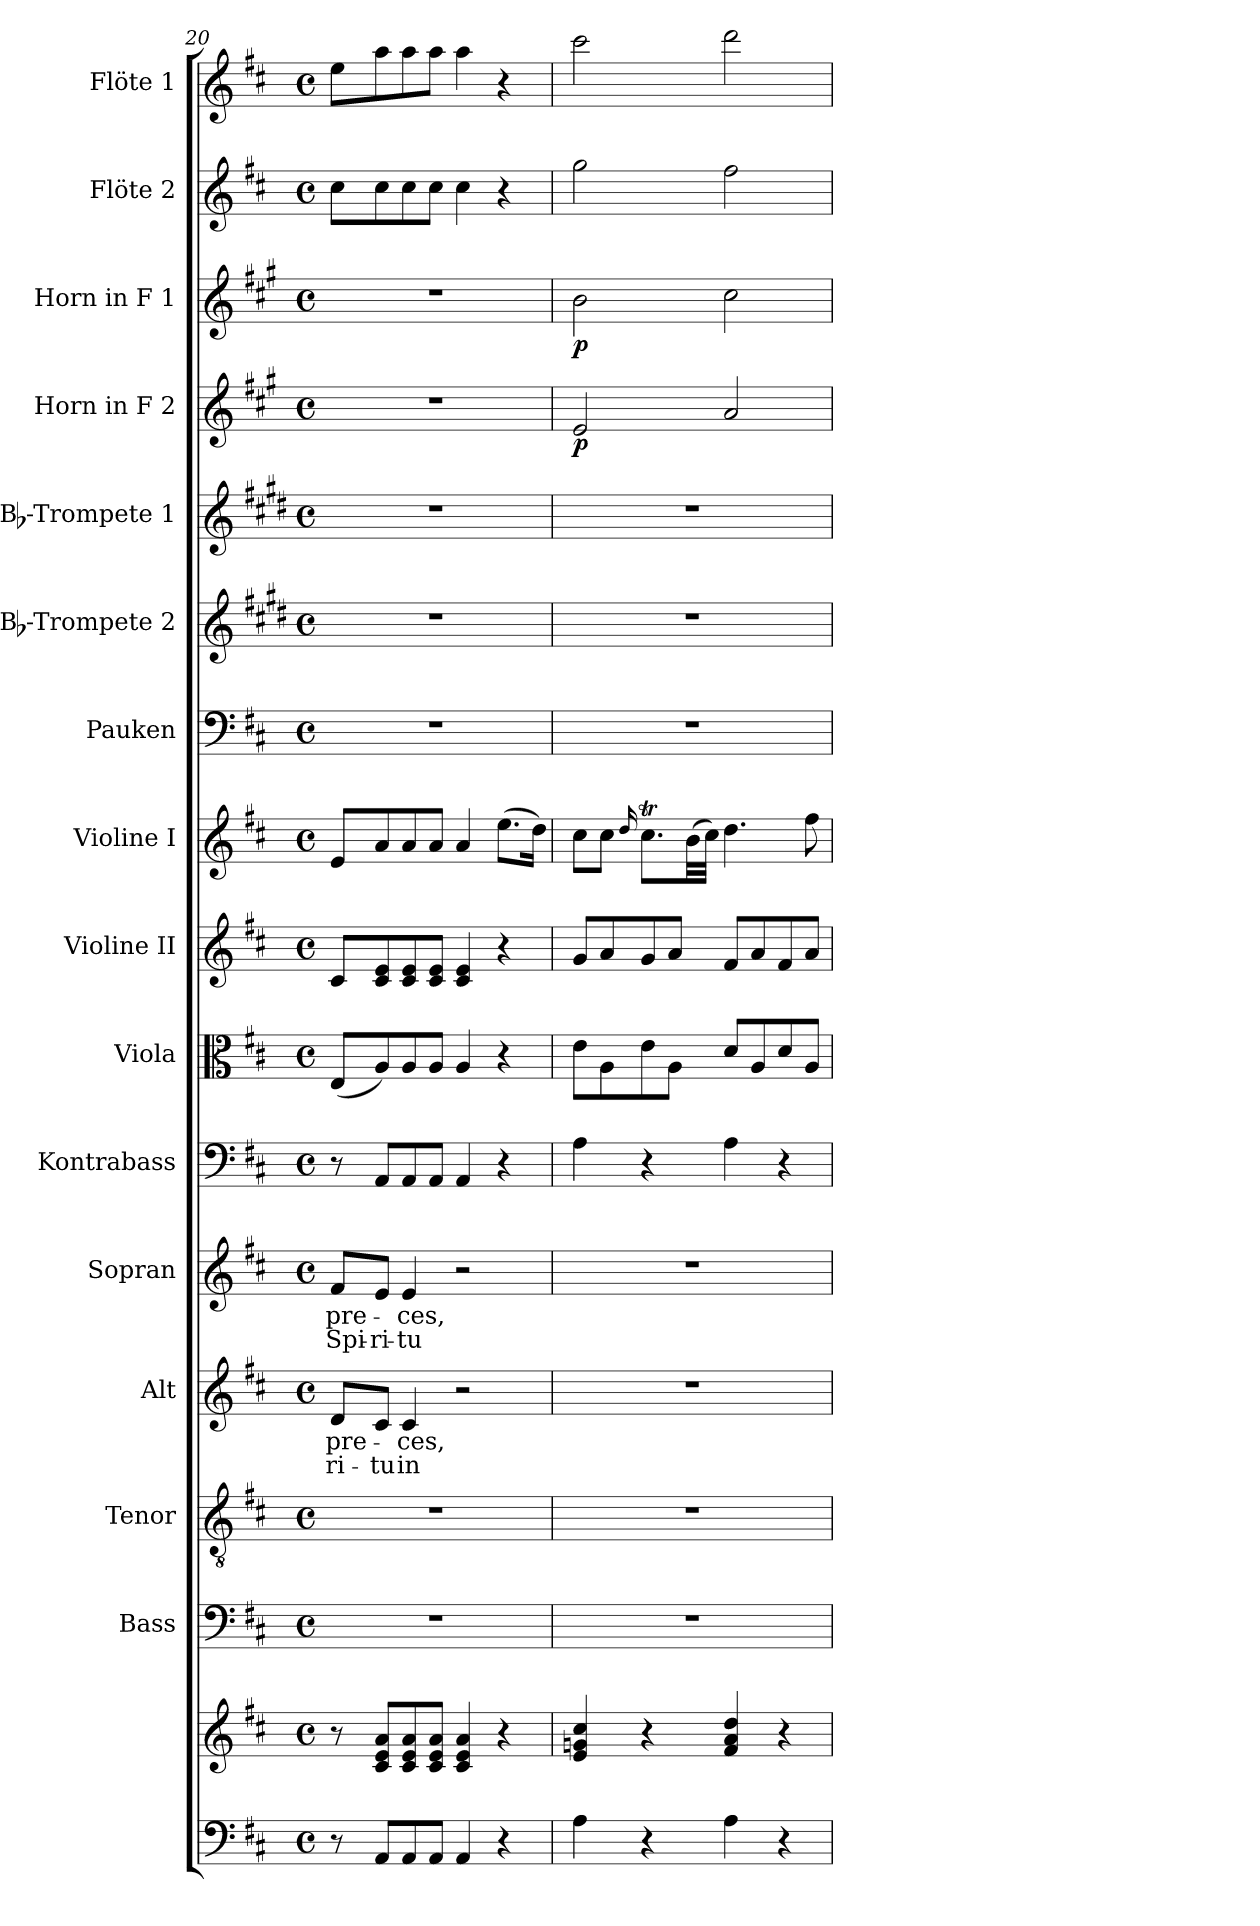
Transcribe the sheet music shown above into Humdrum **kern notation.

**kern	**kern	**kern	**kern	**kern	**text	**text	**kern	**text	**text	**kern	**kern	**kern	**kern	**kern	**kern	**kern	**kern	**dynam	**kern	**dynam	**kern	**kern
*part16	*part16	*part15	*part14	*part13	*part13	*part13	*part12	*part12	*part12	*part11	*part10	*part9	*part8	*part7	*part6	*part5	*part4	*part4	*part3	*part3	*part2	*part1
*staff17	*staff16	*staff15	*staff14	*staff13	*staff13	*staff13	*staff12	*staff12	*staff12	*staff11	*staff10	*staff9	*staff8	*staff7	*staff6	*staff5	*staff4	*staff4	*staff3	*staff3	*staff2	*staff1
*	*	*I"Bass	*I"Tenor	*I"Alt	*	*	*I"Sopran	*	*	*I"Kontrabass	*I"Viola	*I"Violine II	*I"Violine I	*I"Pauken	*I"Bb-Trompete 2	*I"Bb-Trompete 1	*I"Horn in F 2	*	*I"Horn in F 1	*	*I"Flöte 2	*I"Flöte 1
*	*	*I'B.	*I'T.	*I'A.	*	*	*I'S.	*	*	*I'Kb.	*I'Vla.	*I'Vl. II	*I'Vl. I	*I'Pk.	*I'Bb Trp. 2	*I'Bb Trp. 1	*	*	*	*	*I'Fl. 2	*I'Fl. 1
*clefF4	*clefG2	*clefF4	*clefGv2	*clefG2	*	*	*clefG2	*	*	*clefF4	*clefC3	*clefG2	*clefG2	*clefF4	*clefG2	*clefG2	*clefG2	*	*clefG2	*	*clefG2	*clefG2
*	*	*	*	*	*	*	*	*	*	*ITrd7c12	*	*	*	*	*ITrd1c2	*ITrd1c2	*ITrd4c7	*	*ITrd4c7	*	*	*
*k[f#c#]	*k[f#c#]	*k[f#c#]	*k[f#c#]	*k[f#c#]	*	*	*k[f#c#]	*	*	*k[f#c#]	*k[f#c#]	*k[f#c#]	*k[f#c#]	*k[f#c#]	*k[f#c#]	*k[f#c#]	*k[f#c#]	*	*k[f#c#]	*	*k[f#c#]	*k[f#c#]
*D:	*D:	*D:	*D:	*D:	*	*	*D:	*	*	*D:	*D:	*D:	*D:	*D:	*D:	*D:	*D:	*	*D:	*	*D:	*D:
*M4/4	*M4/4	*M4/4	*M4/4	*M4/4	*	*	*M4/4	*	*	*M4/4	*M4/4	*M4/4	*M4/4	*M4/4	*M4/4	*M4/4	*M4/4	*	*M4/4	*	*M4/4	*M4/4
*met(c)	*met(c)	*met(c)	*met(c)	*met(c)	*	*	*met(c)	*	*	*met(c)	*met(c)	*met(c)	*met(c)	*met(c)	*met(c)	*met(c)	*met(c)	*	*met(c)	*	*met(c)	*met(c)
=20	=20	=20	=20	=20	=20	=20	=20	=20	=20	=20	=20	=20	=20	=20	=20	=20	=20	=20	=20	=20	=20	=20
!	!	!	!	!	!LO:LY:b	!LO:LY:b	!	!LO:LY:b	!LO:LY:b	!	!	!	!	!	!	!	!	!	!	!	!	!
8r	8r	1r	1r	8d/L	pre-	-ri-	8f#/L	pre-	Spi-	8r	(<8E/L	8c#/L	8e/L	1r	1r	1r	1r	.	1r	.	8cc#\L	8ee\L
!	!	!	!	!	!	!LO:LY:b	!	!	!LO:LY:b	!	!	!	!	!	!	!	!	!	!	!	!	!
8AA/L	8c#/ 8e/ 8a/L	.	.	8c#/J	.	-tu	8e/J	.	-ri-	8AAA/L	8A/)	8c#/ 8e/	8a/	.	.	.	.	.	.	.	8cc#\	8aa\
!	!	!	!	!	!LO:LY:b	!LO:LY:b	!	!LO:LY:b	!LO:LY:b	!	!	!	!	!	!	!	!	!	!	!	!	!
8AA/	8c#/ 8e/ 8a/	.	.	4c#/	-ces,	in	4e/	-ces,	-tu	8AAA/	8A/	8c#/ 8e/	8a/	.	.	.	.	.	.	.	8cc#\	8aa\
8AA/J	8c#/ 8e/ 8a/J	.	.	.	.	.	.	.	.	8AAA/J	8A/J	8c#/ 8e/J	8a/J	.	.	.	.	.	.	.	8cc#\J	8aa\J
4AA/	4c#/ 4e/ 4a/	.	.	2r	.	.	2r	.	.	4AAA/	4A/	4c#/ 4e/	4a/	.	.	.	.	.	.	.	4cc#\	4aa\
4r	4r	.	.	.	.	.	.	.	.	4r	4r	4r	(>8.ee\L	.	.	.	.	.	.	.	4r	4r
.	.	.	.	.	.	.	.	.	.	.	.	.	16dd\Jk)	.	.	.	.	.	.	.	.	.
!!LO:PB:g=z
=21	=21	=21	=21	=21	=21	=21	=21	=21	=21	=21	=21	=21	=21	=21	=21	=21	=21	=21	=21	=21	=21	=21
!	!	!	!	!	!	!	!	!	!	!	!	!	!	!	!	!	!	!LO:DY:b	!	!LO:DY:b	!	!
4A\	4e/ 4gn/ 4cc#/	1r	1r	1r	.	.	1r	.	.	4AA\	8e\L	8g/L	8cc#\L	1r	1r	1r	2A/	p	2e\	p	2gg\	2ccc#\
.	.	.	.	.	.	.	.	.	.	.	8A\	8a/	8cc#\J	.	.	.	.	.	.	.	.	.
.	.	.	.	.	.	.	.	.	.	.	.	.	16qqdd/	.	.	.	.	.	.	.	.	.
4r	4r	.	.	.	.	.	.	.	.	4r	8e\	8g/	8.cc#t\L	.	.	.	.	.	.	.	.	.
.	.	.	.	.	.	.	.	.	.	.	8A\J	8a/J	.	.	.	.	.	.	.	.	.	.
.	.	.	.	.	.	.	.	.	.	.	.	.	(>32b\LL	.	.	.	.	.	.	.	.	.
.	.	.	.	.	.	.	.	.	.	.	.	.	32cc#\JJJ)	.	.	.	.	.	.	.	.	.
4A\	4f#/ 4a/ 4dd/	.	.	.	.	.	.	.	.	4AA\	8d/L	8f#/L	4.dd\	.	.	.	2d/	.	2f#\	.	2ff#\	2ddd\
.	.	.	.	.	.	.	.	.	.	.	8A/	8a/	.	.	.	.	.	.	.	.	.	.
4r	4r	.	.	.	.	.	.	.	.	4r	8d/	8f#/	.	.	.	.	.	.	.	.	.	.
.	.	.	.	.	.	.	.	.	.	.	8A/J	8a/J	8ff#\	.	.	.	.	.	.	.	.	.
=	=	=	=	=	=	=	=	=	=	=	=	=	=	=	=	=	=	=	=	=	=	=
*-	*-	*-	*-	*-	*-	*-	*-	*-	*-	*-	*-	*-	*-	*-	*-	*-	*-	*-	*-	*-	*-	*-
